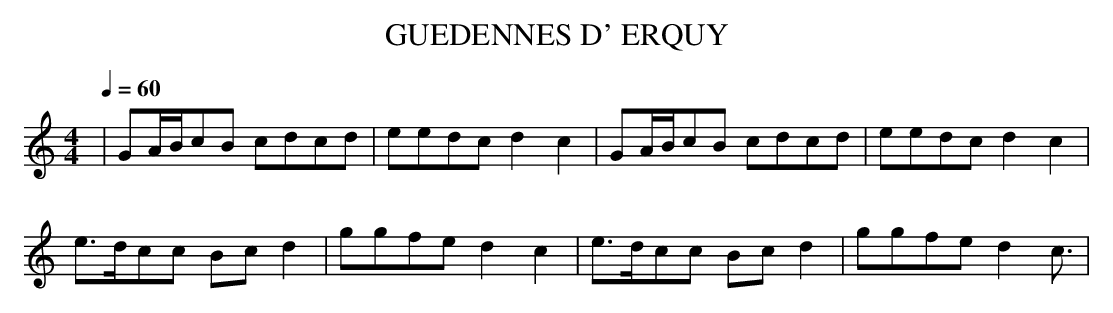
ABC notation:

X:1
T:GUEDENNES D' ERQUY
M:4/4
L:1/8
Q:1/4=60
K:C
|GA/2B/2cB cdcd|eedc d2c2|GA/2B/2cB cdcd|eedc d2c2|
e3/2d/2cc Bcd2|ggfe d2c2|e3/2d/2cc Bcd2|ggfe d2c3/2|
